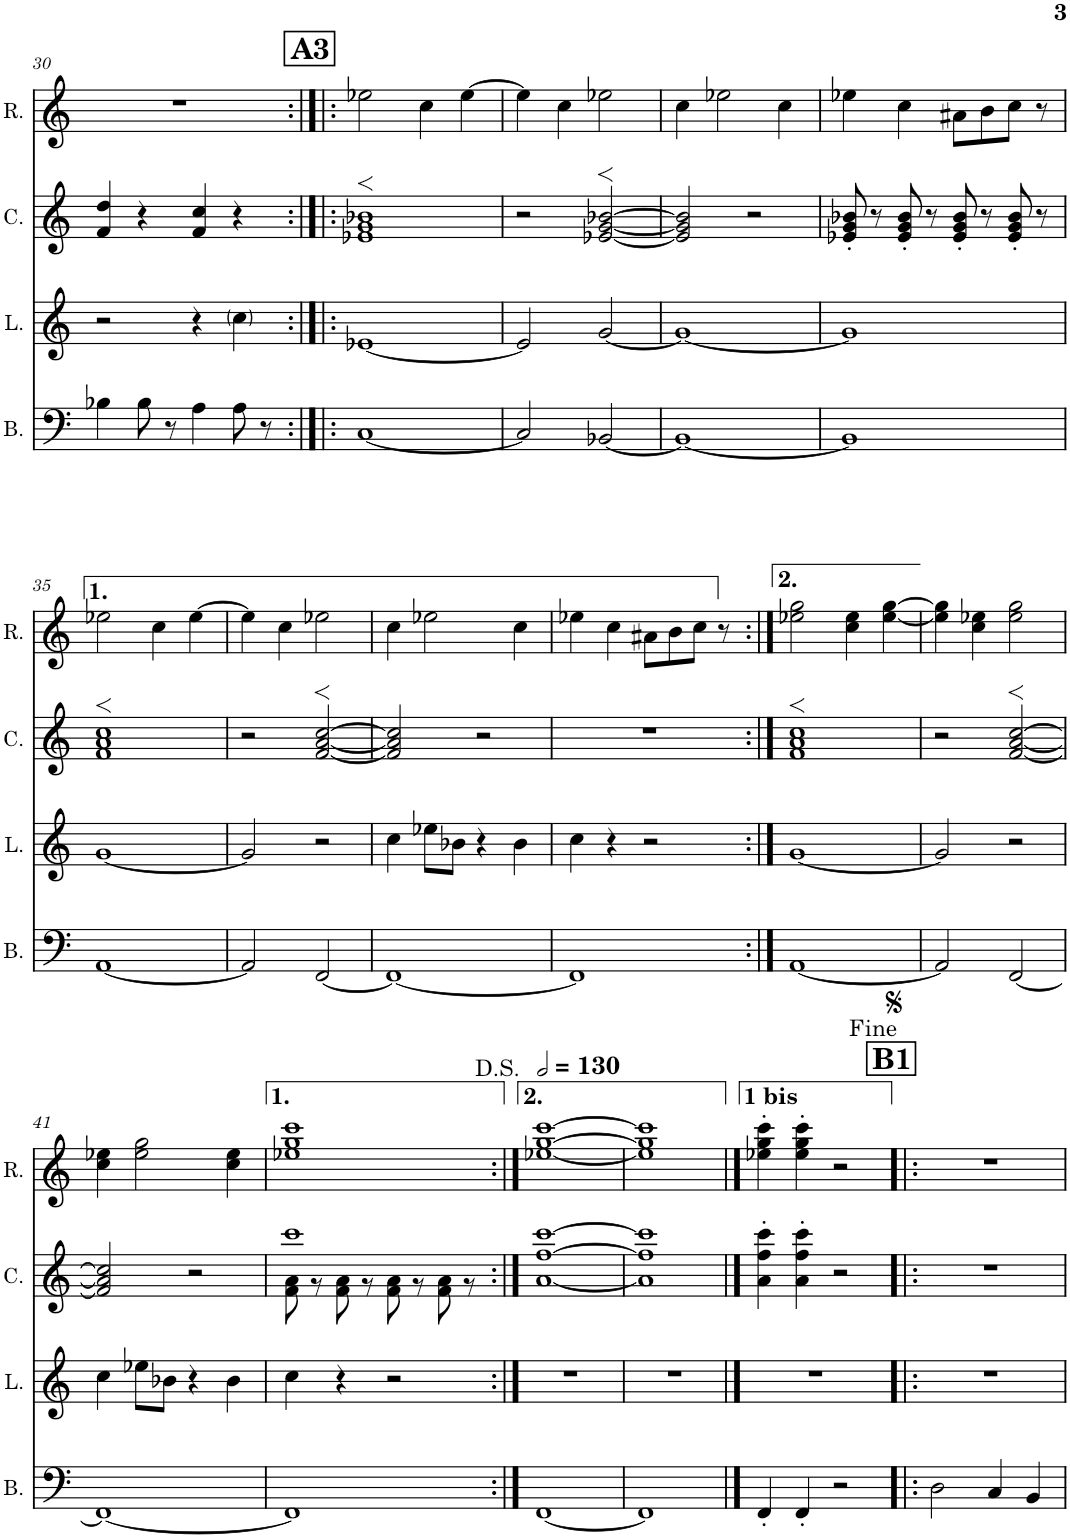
**kern	**kern	**kern	**kern
*part4	*part3	*part2	*part1
*staff4	*staff3	*staff2	*staff1
*I"Bass	*I"Lead	*I"Chords	*I"Riffs
*I'B.	*I'L.	*I'C.	*I'R.
!!LO:PB:g=z
*clefF4	*clefG2	*clefG2	*clefG2
*	*Trd7c12	*Trd7c12	*
*k[]	*k[]	*k[]	*k[]
*M2/2	*M2/2	*M2/2	*M2/2
*met(c|)	*met(c|)	*met(c|)	*met(c|)
=30	=30	=30	=30
4B-X\	2r	4f/ 4dd/	1r
8B-\	.	4r	.
8r	.	.	.
4A\	4r	4f/ 4cc/	.
8A\	4cc\	4r	.
8r	.	.	.
!!LO:REH:place=s1:a:B:cj:fs=14:t=A3
=31:|!|:	=31:|!|:	=31:|!|:	=31:|!|:
[1C	[1e-X	1e-X> 1g> 1b-X>	2ee-X\
.	.	.	4cc\
.	.	.	[4ee-\
=32	=32	=32	=32
2C/]	2e-/]	2r	4ee-\]
.	.	.	4cc\
[2BB-X/	[2g/	[2e-X/> [2g/> [2b-X/>	2ee-X\
=33	=33	=33	=33
1BB-_	1g_	2e-/] 2g/] 2b-/]	4cc\
.	.	.	2ee-X\
.	.	2r	.
.	.	.	4cc\
=34	=34	=34	=34
1BB-]	1g]	8e-X/' 8g/' 8b-X/'	4ee-X\
.	.	8r	.
.	.	8e-/' 8g/' 8b-/'	4cc\
.	.	8r	.
.	.	8e-/' 8g/' 8b-/'	8a#X\L
.	.	8r	8b\
.	.	8e-/' 8g/' 8b-/'	8cc\J
.	.	8r	8r
!!LO:LB:g=z
=35	=35	=35	=35
[1AA	[1g	1f> 1a> 1cc>	2ee-X\
.	.	.	4cc\
.	.	.	[4ee-\
=36	=36	=36	=36
2AA/]	2g/]	2r	4ee-\]
.	.	.	4cc\
[2FF/	2r	[2f/> [2a/> [2cc/>	2ee-X\
=37	=37	=37	=37
1FF_	4cc\	2f/] 2a/] 2cc/]	4cc\
.	8ee-X\L	.	2ee-X\
.	8b-X\J	.	.
.	4r	2r	.
.	4b-\	.	4cc\
=38	=38	=38	=38
1FF]	4cc\	1r	4ee-X\
.	4r	.	4cc\
.	2r	.	8a#X\L
.	.	.	8b\
.	.	.	8cc\J
.	.	.	8r
=39:|!	=39:|!	=39:|!	=39:|!
[1AA	[1g	1f> 1a> 1cc>	2ee-X\ 2gg\
.	.	.	4cc\ 4ee-\
.	.	.	[4ee-\ [4gg\
=40	=40	=40	=40
2AA/]	2g/]	2r	4ee-\] 4gg\]
.	.	.	4cc\ 4ee-X\
[2FF/	2r	[2f/> [2a/> [2cc/>	2ee-\ 2gg\
!!LO:LB:g=z
=41	=41	=41	=41
1FF_	4cc\	2f/] 2a/] 2cc/]	4cc\ 4ee-X\
.	8ee-X\L	.	2ee-\ 2gg\
.	8b-X\J	.	.
.	4r	2r	.
.	4b-\	.	4cc\ 4ee-\
=42	=42	=42	=42
*	*	*^	*
1FF]	4cc\	1ccc	8f\ 8a\	1ee-X 1gg 1ccc
.	.	.	8r	.
.	4r	.	8f\ 8a\	.
.	.	.	8r	.
.	2r	.	8f\ 8a\	.
.	.	.	8r	.
.	.	.	8f\ 8a\	.
.	.	.	8r	.
*	*	*v	*v	*
=43:|!	=43:|!	=43:|!	=43:|!
*	*	*	*MM260
[1FF	1r	[1a [1ff [1ccc	[1ee-X [1gg [1ccc
=44	=44	=44	=44
1FF]	1r	1a] 1ff] 1ccc]	1ee-] 1gg] 1ccc]
==45	==45	==45	==45
4FF'/	1r	4a\' 4ff\' 4ccc\'	4ee-X\' 4gg\' 4ccc\'
4FF'/	.	4a\' 4ff\' 4ccc\'	4ee-\' 4gg\' 4ccc\'
2r	.	2r	2r
!!LO:REH:place=s1:a:B:cj:fs=14:t=B1
=46!|:	=46!|:	=46!|:	=46!|:
2D\	1r	1r	1r
4C/	.	.	.
4BB/	.	.	.
=	=	=	=
*-	*-	*-	*-
